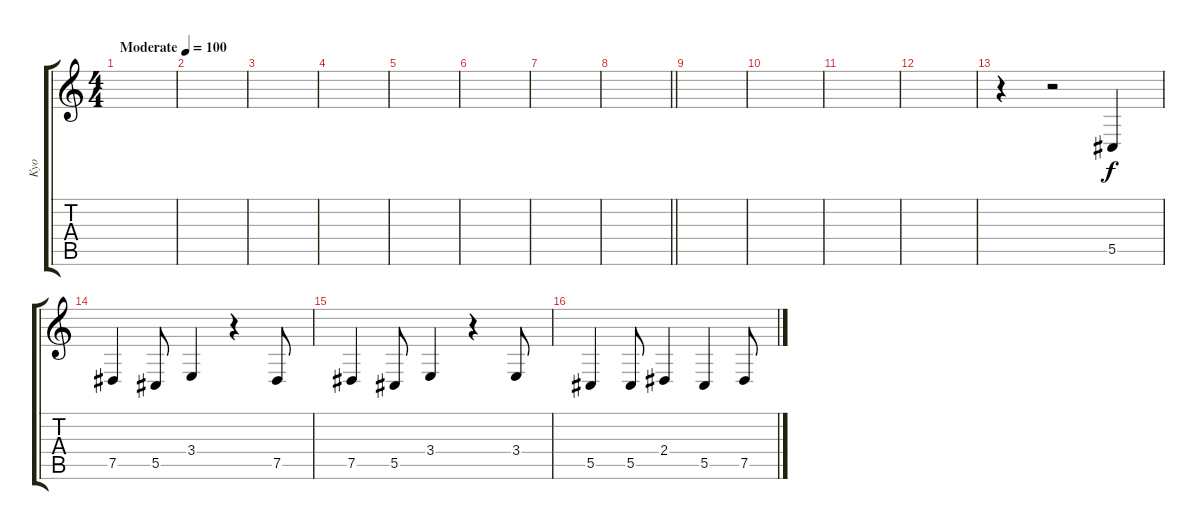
\track ("Kyo" "Kyo") {instrument tenorsax}
\staff {score tabs}
\tuning (Eb4 Bb3 Gb3 Db3 Ab2 Db2) {hide}
\ts (4 4)
\tempo (100 "Moderate")
\clef g2
\ks c
|
|
|
|
|
|
|
\barLineRight lightlight
|
|
|
|
|
r.4 r.2 5.5.4 |
7.5.4 5.5.8 3.4.4 r.4 7.5.8 |
7.5.4 5.5.8 3.4.4 r.4 3.4.8 |
5.5.4 5.5.8 2.4.4 5.5.4 7.5.8
